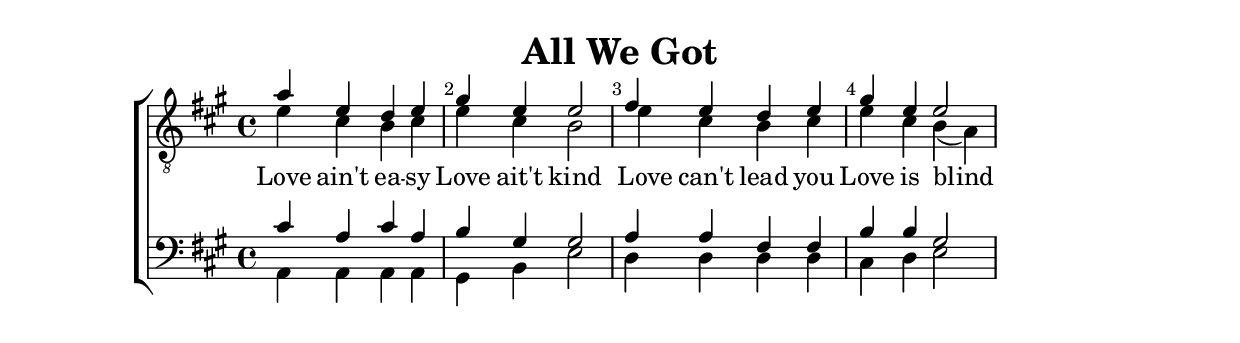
\version "2.10.0"
\include "english.ly"

\header
{
	title = "All We Got"
	composer = ""
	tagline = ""
}


global =
{
	\key a \major
	\time 4/4

	% Show bar numbers on every bar
	\override Score.BarNumber #'break-visibility = #end-of-line-invisible
}



%
%	Notes
%


tenorMusic = \relative c''
{
	a4 e d e
  gs e e2
  fs4 e d e
  gs e e2
}


leadMusic = \relative c'
{
	e4 cs b cs
  e cs b2
  e4 cs b cs e cs b( a)

}




baritoneMusic = \relative c'
{
	cs4 a cs a
  b gs gs2
  a4 a fs fs
  b b gs2
}




bassMusic = \relative c
{
	a4 a a a
  gs b e2
  d4 d d d
  cs d e2

}




%
%	Lyrics
%

tenorWords = \lyricmode
{
	" "
}

leadWords = \lyricmode
{
  Love ain't ea -- sy
  Love ait't kind
  Love can't lead you
  Love is blind

  Love will make you lose your mind,
  but love is all we got.
  Love aint _____
  Love ain't true
  Love does things it ought not do, it
  Lies and steals and cheats on you, but
  Love is all we got.
}


baritoneWords = \lyricmode
{
}


bassWords = \lyricmode
{

}




\score {
	\new ChoirStaff
	<<
		\new Staff = upper
		<<
			\clef "G_8"
			\new Voice = "tenor" {
				\voiceOne << \global \tenorMusic >>
			}
			\new Voice = "lead" {
				\voiceTwo << \global \leadMusic >>
			}
		>>

		\new Lyrics \with { alignAboveContext = upper } \lyricsto tenor \tenorWords
		\new Lyrics \lyricsto lead \leadWords


		\new Staff = lower
		<<
			\clef bass
			\new Voice = "baritone" {
				\voiceOne << \global \baritoneMusic >>
			}
			\new Voice = "bass" {
				\voiceTwo << \global \bassMusic >>
			}
		>>

		\new Lyrics \with { alignAboveContext = lower } \lyricsto baritone \baritoneWords
		\new Lyrics \lyricsto bass \bassWords
	>>

	\layout {
		\context {
			% a little smaller so lyrics
			% can be closer to the staff
			\Staff
				\override VerticalAxisGroup #'minimum-Y-extent = #'(-3 . 3)
		}
	}
	\midi{ }
}

\score { \tenorMusic \midi{ } }
\score { \leadMusic \midi{ } }
\score { \baritoneMusic \midi{ } }
\score { \bassMusic \midi{ } }
